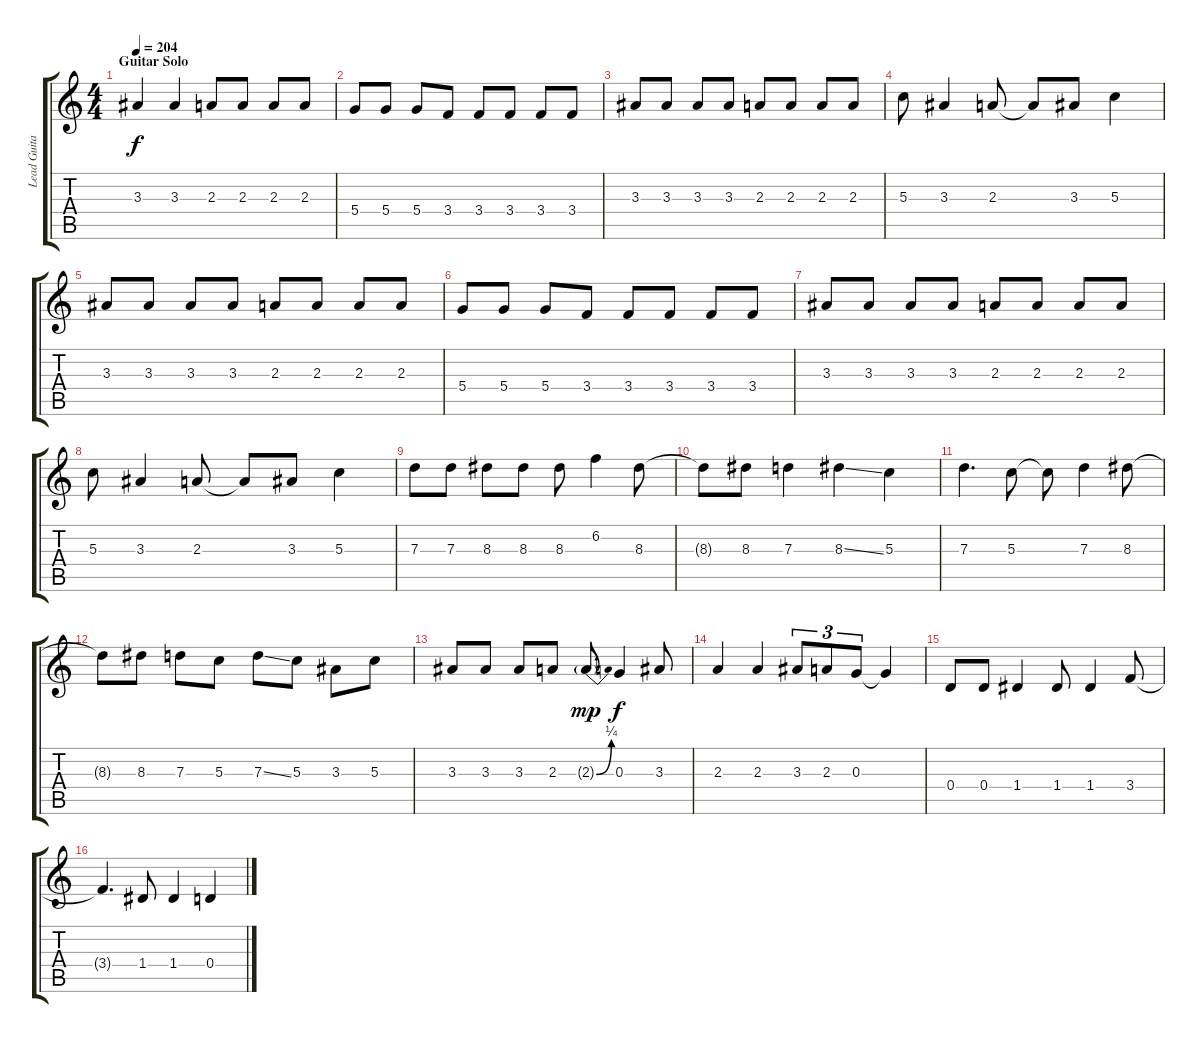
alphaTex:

\track ("Lead Guitar" "Lead Guita") {instrument distortionguitar}
\staff {score tabs}
\tuning (E4 B3 G3 D3 A2 E2) {hide}
\ts (4 4)
\section ("" "Guitar Solo")
\tempo 204
\clef g2
\ks c
3.3.4{dy f} 3.3.4 2.3.8 2.3.8 2.3.8 2.3.8 |
5.4.8 5.4.8 5.4.8 3.4.8 3.4.8 3.4.8 3.4.8 3.4.8 |
3.3.8 3.3.8 3.3.8 3.3.8 2.3.8 2.3.8 2.3.8 2.3.8 |
5.3.8 3.3.4 2.3.8 2.3{t}.8 3.3.8 5.3.4 |
3.3.8 3.3.8 3.3.8 3.3.8 2.3.8 2.3.8 2.3.8 2.3.8 |
5.4.8 5.4.8 5.4.8 3.4.8 3.4.8 3.4.8 3.4.8 3.4.8 |
3.3.8 3.3.8 3.3.8 3.3.8 2.3.8 2.3.8 2.3.8 2.3.8 |
5.3.8 3.3.4 2.3.8 2.3{t}.8 3.3.8 5.3.4 |
7.3.8 7.3.8 8.3.8 8.3.8 8.3.8 6.2.4 8.3.8 |
8.3{t}.8 8.3.8 7.3.4 8.3{ss}.4 5.3.4 |
7.3.4{d} 5.3.8 5.3{t}.8 7.3.4 8.3.8 |
8.3{t}.8 8.3.8 7.3.8 5.3.8 7.3{ss}.8 5.3.8 3.3.8 5.3.8 |
3.3.8 3.3.8 3.3.8 2.3.8 2.3{be (bend 0 0 60 1) g}.8{dy mp} 0.3.4{dy f} 3.3.8 |
2.3.4 2.3.4 3.3.8{tu (3 2)} 2.3.8{tu (3 2)} 0.3.8{tu (3 2)} 0.3{t}.4 |
0.4.8 0.4.8 1.4.4 1.4.8 1.4.4 3.4.8 |
3.4{t}.4{d} 1.4.8 1.4.4 0.4.4
